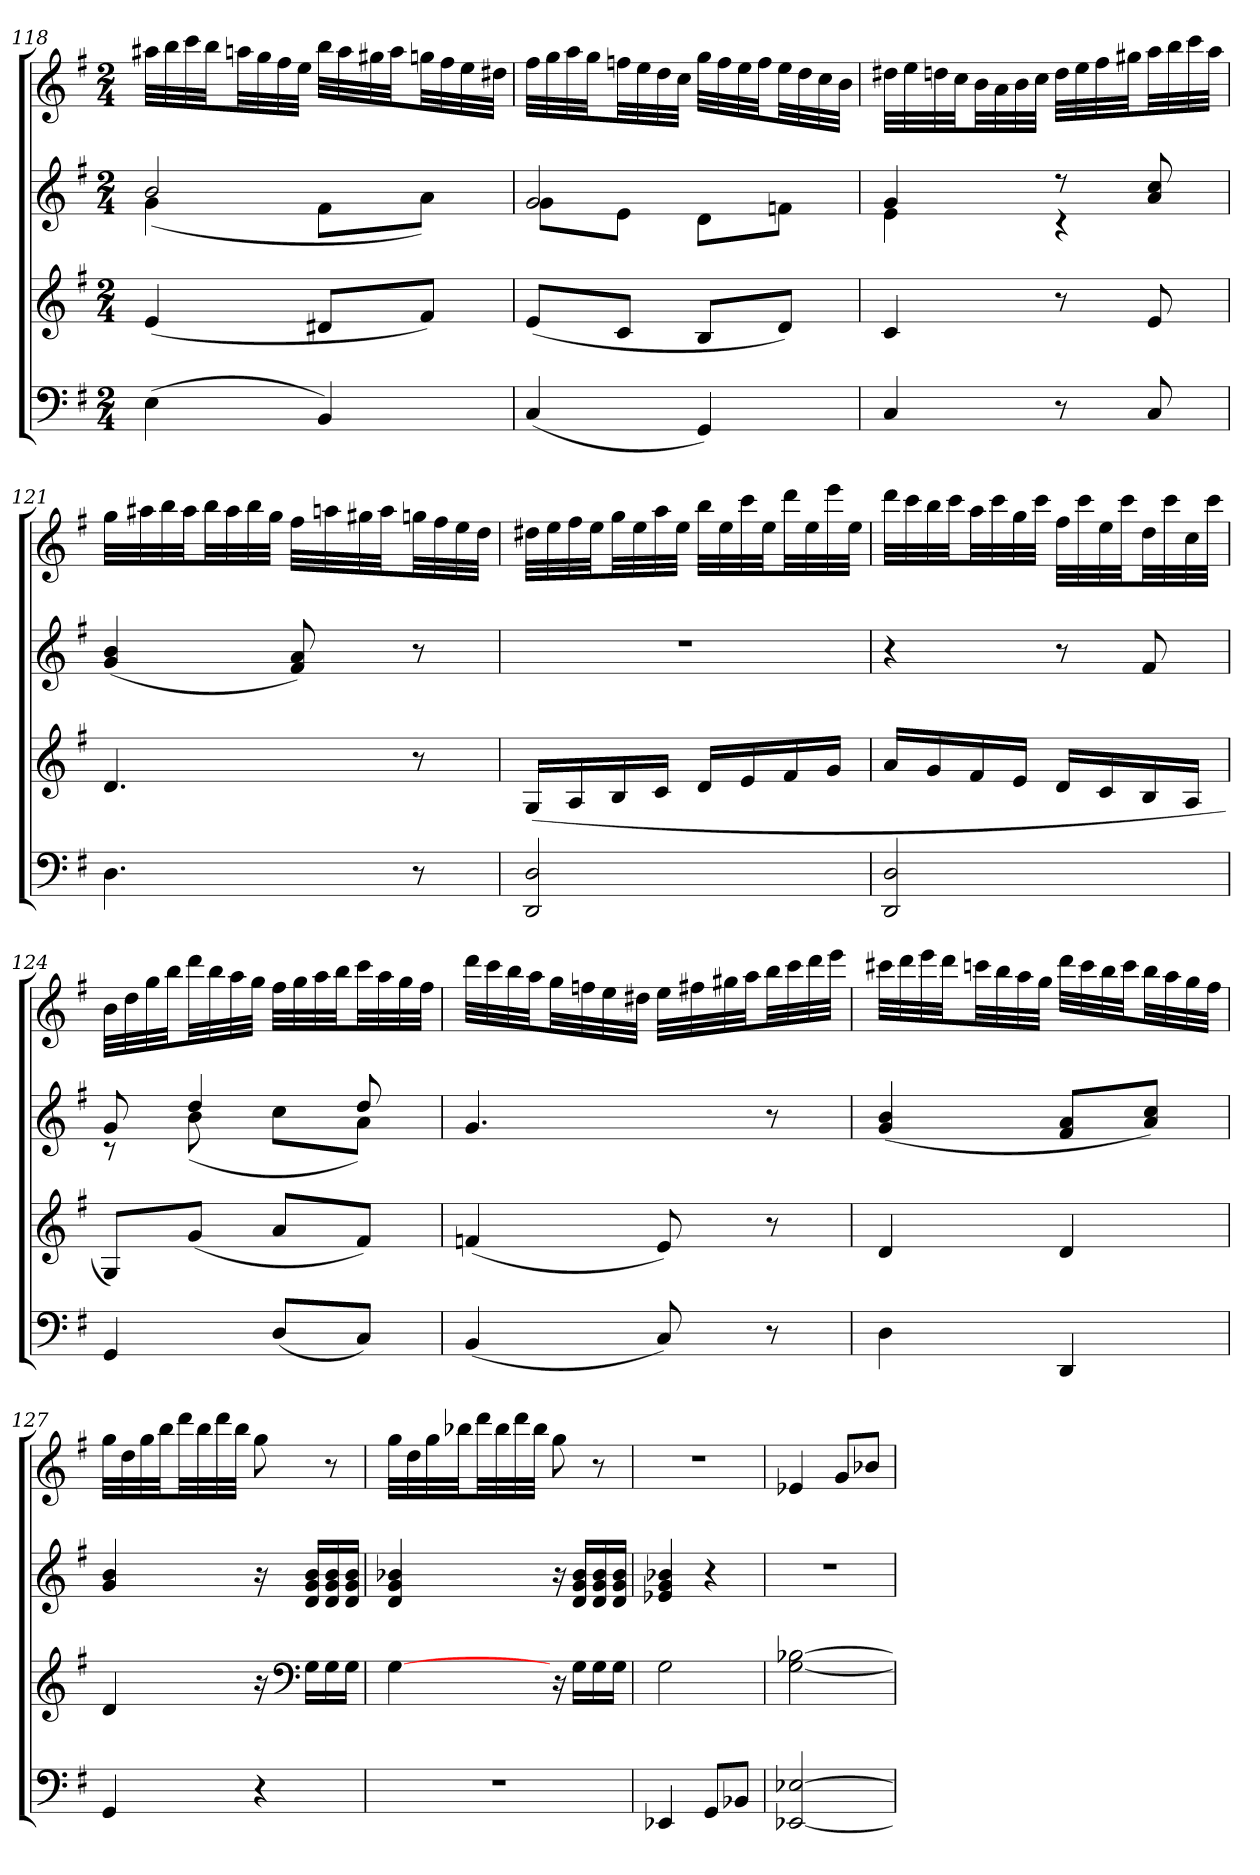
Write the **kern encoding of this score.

**kern	**kern	**kern	**kern
*part4	*part3	*part2	*part1
*staff4	*staff3	*staff2	*staff1
*clefF4	*clefG2	*clefG2	*clefG2
*k[f#]	*k[f#]	*k[f#]	*k[f#]
*M2/4	*M2/4	*M2/4	*M2/4
=118	=118	=118	=118
*	*	*^	*
(4E	(4e	2b	(4g	32aa#XLLL
.	.	.	.	32bb
.	.	.	.	32ccc
.	.	.	.	32bbJJ
.	.	.	.	32aanLL
.	.	.	.	32gg
.	.	.	.	32ff#
.	.	.	.	32eeJJJ
4BB)	8d#XL	.	8f#L	32bbLLL
.	.	.	.	32aa
.	.	.	.	32gg#X
.	.	.	.	32aaJJ
.	8f#J)	.	8aJ)	32ggnLL
.	.	.	.	32ff#
.	.	.	.	32ee
.	.	.	.	32dd#XJJJ
=119	=119	=119	=119	=119
(4C	(8eL	2g	8gL	32ff#LLL
.	.	.	.	32gg
.	.	.	.	32aa
.	.	.	.	32ggJJ
.	8cJ	.	8eJ	32ffnLL
.	.	.	.	32ee
.	.	.	.	32dd
.	.	.	.	32ccJJJ
4GG)	8BL	.	8dL	32ggLLL
.	.	.	.	32ff
.	.	.	.	32ee
.	.	.	.	32ffJJ
.	8dJ)	.	8fnJ	32eeLL
.	.	.	.	32dd
.	.	.	.	32cc
.	.	.	.	32bJJJ
=120	=120	=120	=120	=120
4C	4c	4g	4e	32dd#XLLL
.	.	.	.	32ee
.	.	.	.	32ddn
.	.	.	.	32ccJJ
.	.	.	.	32bLL
.	.	.	.	32a
.	.	.	.	32b
.	.	.	.	32ccJJJ
8r	8r	8r	4r	32ddLLL
.	.	.	.	32ee
.	.	.	.	32ff#
.	.	.	.	32gg#XJJ
8C	8e	8a 8cc	.	32aaLL
.	.	.	.	32bb
.	.	.	.	32ccc
.	.	.	.	32aaJJJ
*	*	*v	*v	*
=121	=121	=121	=121
4.D	4.d	(4g 4b	32ggLLL
.	.	.	32aa#X
.	.	.	32bb
.	.	.	32aa#JJ
.	.	.	32bbLL
.	.	.	32aa#
.	.	.	32bb
.	.	.	32ggJJJ
.	.	8f# 8a)	32ff#LLL
.	.	.	32aan
.	.	.	32gg#X
.	.	.	32aaJJ
8r	8r	8r	32ggnLL
.	.	.	32ff#
.	.	.	32ee
.	.	.	32ddJJJ
=122	=122	=122	=122
2DD 2D	(16GLL	2r	32dd#XLLL
.	.	.	32ee
.	16A	.	32ff#
.	.	.	32eeJJ
.	16B	.	32ggLL
.	.	.	32ee
.	16cJJ	.	32aa
.	.	.	32eeJJJ
.	16dLL	.	32bbLLL
.	.	.	32ee
.	16e	.	32ccc
.	.	.	32eeJJ
.	16f#	.	32dddLL
.	.	.	32ee
.	16gJJ	.	32eee
.	.	.	32eeJJJ
=123	=123	=123	=123
2DD 2D	16aLL	4r	32dddLLL
.	.	.	32ccc
.	16g	.	32bb
.	.	.	32cccJJ
.	16f#	.	32aaLL
.	.	.	32ccc
.	16eJJ	.	32gg
.	.	.	32cccJJJ
.	16dLL	8r	32ff#LLL
.	.	.	32ccc
.	16c	.	32ee
.	.	.	32cccJJ
.	16B	8f#	32ddLL
.	.	.	32ccc
.	16AJJ	.	32cc
.	.	.	32cccJJJ
=124	=124	=124	=124
*	*	*^	*
4GG	8GL)	8g	8r	32bLLL
.	.	.	.	32dd
.	.	.	.	32gg
.	.	.	.	32bbJJ
.	(8gJ	4dd	(8b	32dddLL
.	.	.	.	32bb
.	.	.	.	32aa
.	.	.	.	32ggJJJ
(8DL	8aL	.	8ccL	32ff#LLL
.	.	.	.	32gg
.	.	.	.	32aa
.	.	.	.	32bbJJ
8CJ)	8f#J)	8dd	8aJ)	32cccLL
.	.	.	.	32aa
.	.	.	.	32gg
.	.	.	.	32ff#JJJ
*	*	*v	*v	*
=125	=125	=125	=125
(4BB	(4fn	4.g	32dddLLL
.	.	.	32ccc
.	.	.	32bb
.	.	.	32aaJJ
.	.	.	32ggLL
.	.	.	32ffn
.	.	.	32ee
.	.	.	32dd#XJJJ
8C)	8e)	.	32eeLLL
.	.	.	32ff#X
.	.	.	32gg#X
.	.	.	32aaJJ
8r	8r	8r	32bbLL
.	.	.	32ccc
.	.	.	32ddd
.	.	.	32eeeJJJ
=126	=126	=126	=126
4D	4d	(4g 4b	32ccc#XLLL
.	.	.	32ddd
.	.	.	32eee
.	.	.	32dddJJ
.	.	.	32cccnLL
.	.	.	32bb
.	.	.	32aa
.	.	.	32ggJJJ
4DD	4d	8f# 8aL	32dddLLL
.	.	.	32ccc
.	.	.	32bb
.	.	.	32cccJJ
.	.	8a 8ccJ)	32bbLL
.	.	.	32aa
.	.	.	32gg
.	.	.	32ff#JJJ
=127	=127	=127	=127
4GG	4d	4g 4b	32ggLLL
.	.	.	32dd
.	.	.	32gg
.	.	.	32bbJJ
.	.	.	32dddLL
.	.	.	32bb
.	.	.	32ddd
.	.	.	32bbJJJ
4r	16r	16r	8gg
*	*clefF4	*	*
.	16GLL	16d 16g 16bLL	.
.	16G	16d 16g 16b	8r
.	16GJJ	16d 16g 16bJJ	.
=128	=128	=128	=128
2r	[4G	4d 4g 4b-X	32ggLLL
.	.	.	32dd
.	.	.	32gg
.	.	.	32bb-XJJ
.	.	.	32dddLL
.	.	.	32bb-
.	.	.	32ddd
.	.	.	32bb-JJJ
.	16r	16r	8gg
.	16GLL	16d 16g 16b-LL	.
.	16G	16d 16g 16b-	8r
.	16GJJ	16d 16g 16b-JJ	.
=129	=129	=129	=129
4EE-X	2G	4e-X 4g 4b-X	2r
8GGL	.	4r	.
8BB-XJ	.	.	.
=130	=130	=130	=130
[2EE-X [2E-X	[2G [2B-X	2r	4e-X
.	.	.	8gL
.	.	.	8b-XJ
=	=	=	=
*-	*-	*-	*-
